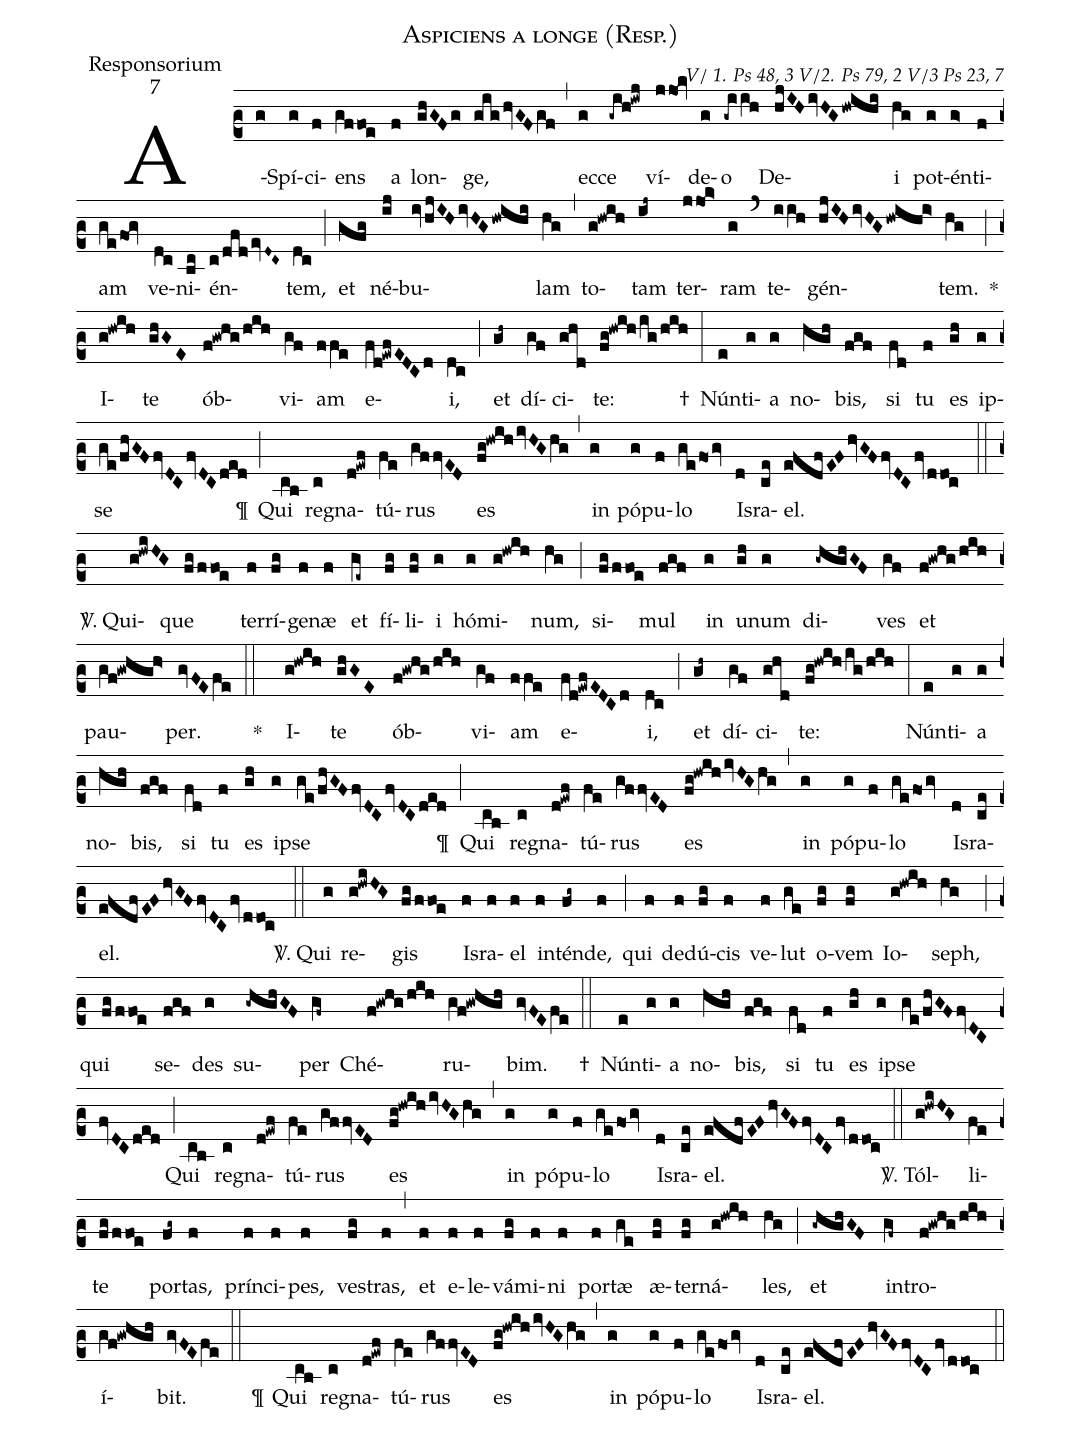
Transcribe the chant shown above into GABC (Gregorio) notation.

name:Aspiciens a longe (Resp.);
office-part:Responsorium;
mode:7;
commentary:V/ 1. Ps 48, 3 V/2. Ps 79, 2 V/3 Ps 23, 7;
%%
(c2)A(g)Spí(g)ci(f)ens(gffoe) a(f) lon(ghGFg)ge,(gig/hvGFgf) (,) ec(g)ce(-gih!iwj) ví(jjo!kv)de(g)o(-giih) De(hjIHivHG/hwihi)i(hg) pot(g)én(g>)ti(f)am(gefog) ve(dc)ni(bc)én(c/dfdevD~C~)tem,(dc) (;) et(gfg) né(ij)bu(ivhjIHivHG/hwihi)lam(hg) (,) to(g!hwih)tam(ij~) ter(jjo!k>)ram(g) (`) te(iih)gén(hjIHivHG/hwihi>)tem.(hg) *(;) I(g!hwih)te(ghGE) ób(f!gwhg/hih)vi(gf)am(ffe) e(fd!ewfEDCd)i,(dc) (;) et(gh~) dí(gf)ci(ghd)te:(fg!hwih/ig/hih) †(:) Nún(e)ti(g)a(g) no(hgh)bis,(fgf) si(fd) tu(f) es(gh) ip(g)se(ge/fhGFfvDCfvDC/ded) ¶(;) Qui(cb) re(c)gna(d!ewf)tú(fe)rus(gffvED) es(fg!hwih/ivHGhg) (,) in(g) pó(g)pu(f)lo(gefogv) Is(d)ra(ce)el.(efdf/EFhvGFfvDCfvddoc) (::)

<sp>V/</sp>. Qui(g!hwiHG)que(fg/ffoe) ter(f)rí(fg)ge(f)næ(f) et(ge~) fí(fg)li(fg)i(g) hó(g)mi(g!hwih)num,(hg) (;) si(fg/ffoe)mul(fgf) in(g) u(gh)num(g) di(-ghghGF)ves(gf) et(f!gwhg/hih) pau(gf!gwhgh>)per.(gvFEfe) (::)
*() I(g!hwih)te(ghGE) ób(f!gwhg/hih)vi(gf)am(ffe) e(fd!ewfEDCd)i,(dc) (;) et(gh~) dí(gf)ci(ghd)te:(fg!hwih/ig/hih) (:) Nún(e)ti(g)a(g) no(hgh)bis,(fgf) si(fd) tu(f) es(gh) ip(g)se(ge/fhGFfvDCfvDC/ded) ¶(;) Qui(cb) re(c)gna(d!ewf)tú(fe)rus(gffvED) es(fg!hwih/ivHGhg) (,) in(g) pó(g)pu(f)lo(gefogv) Is(d)ra(ce)el.(efdf/EFhvGFfvDCfvddoc) (::)

<sp>V/</sp>. Qui(g) re(g!hwiHG>)gis(fg/ffoe) Is(f)ra(f)el(f) in(f)tén(fg~)de,(f) (;)
qui(f) de(f)dú(fg)cis(f) ve(f)lut(ge) o(fg)vem(fg) Io(g!hwih)seph,(hg) (;)
qui(fg/ffoe) se(fgf)des(g) su(-ghghGF)per(gf~) Ché(f!gwhg/hih)ru(gf!gwhgh)bim.(gvFEfe) (::)

†() Nún(e)ti(g)a(g) no(hgh)bis,(fgf) si(fd) tu(f) es(gh) ip(g)se(ge/fhGFfvDCfvDC/ded) (;) Qui(cb) re(c)gna(d!ewf)tú(fe)rus(gffvED) es(fg!hwih/ivHGhg) (,) in(g) pó(g)pu(f)lo(gefogv) Is(d)ra(ce)el.(efdf/EFhvGFfvDCfvddoc) (::)

<sp>V/</sp>. Tól(g!hwiHG>)li(fe)te(fg/ffoe) por(fg~)tas,(f) prín(f)ci(f)pes,(f) ves(fg)tras,(f) (,) et(f) e(f)le(f)vá(fg)mi(f)ni(f) por(f)tæ(ge) æ(fg)ter(fg)ná(g!hwih)les,(hg) (;) et(-ghghGF) in(gf~)tro(f!gwhg/hih)í(gf!gwhgh)bit.(gvFEfe) (::)

¶( ) Qui(cb) re(c)gna(d!ewf)tú(fe)rus(gffvED) es(fg!hwih/ivHGhg) (,) in(g) pó(g)pu(f)lo(gefogv) Is(d)ra(ce)el.(efdf/EFhvGFfvDCfvddoc) (::)
